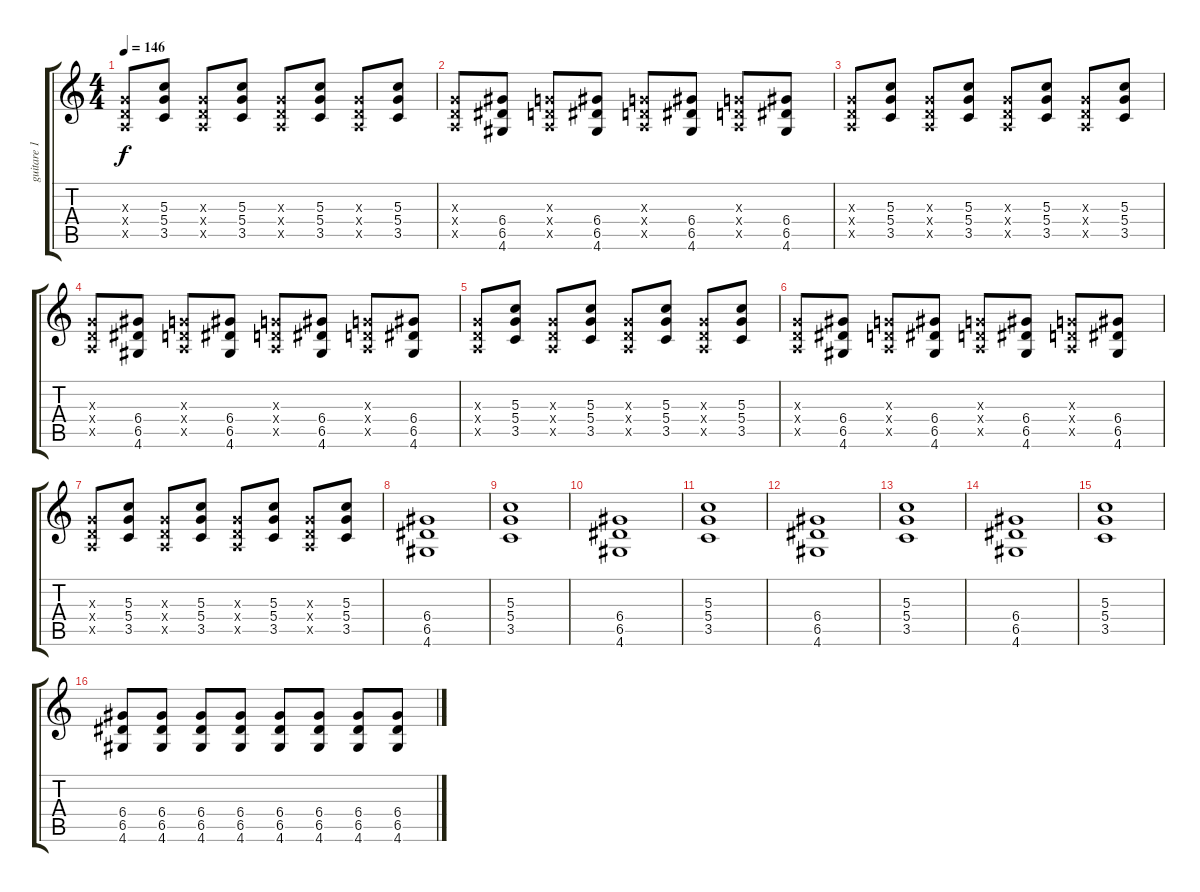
\track ("guitare 1" "guitare 1") {instrument electricguitarmuted}
\staff {score tabs}
\tuning (E4 B3 G3 D3 A2 E2) {hide}
\ts (4 4)
\tempo 146
\clef g2
\ks c
(0.3{x} 0.4{x} 0.5{x}).8{dy f volume 10} (5.3 5.4 3.5).8 (0.3{x} 0.4{x} 0.5{x}).8 (5.3 5.4 3.5).8 (0.3{x} 0.4{x} 0.5{x}).8 (5.3 5.4 3.5).8 (0.3{x} 0.4{x} 0.5{x}).8 (5.3 5.4 3.5).8 |
(0.3{x} 0.4{x} 0.5{x}).8{volume 10} (6.4 6.5 4.6).8 (0.3{x} 0.4{x} 0.5{x}).8 (6.4 6.5 4.6).8 (0.3{x} 0.4{x} 0.5{x}).8 (6.4 6.5 4.6).8 (0.3{x} 0.4{x} 0.5{x}).8 (6.4 6.5 4.6).8 |
(0.3{x} 0.4{x} 0.5{x}).8{volume 10} (5.3 5.4 3.5).8 (0.3{x} 0.4{x} 0.5{x}).8 (5.3 5.4 3.5).8 (0.3{x} 0.4{x} 0.5{x}).8 (5.3 5.4 3.5).8 (0.3{x} 0.4{x} 0.5{x}).8 (5.3 5.4 3.5).8 |
(0.3{x} 0.4{x} 0.5{x}).8{volume 10} (6.4 6.5 4.6).8 (0.3{x} 0.4{x} 0.5{x}).8 (6.4 6.5 4.6).8 (0.3{x} 0.4{x} 0.5{x}).8 (6.4 6.5 4.6).8 (0.3{x} 0.4{x} 0.5{x}).8 (6.4 6.5 4.6).8 |
(0.3{x} 0.4{x} 0.5{x}).8{volume 10} (5.3 5.4 3.5).8 (0.3{x} 0.4{x} 0.5{x}).8 (5.3 5.4 3.5).8 (0.3{x} 0.4{x} 0.5{x}).8 (5.3 5.4 3.5).8 (0.3{x} 0.4{x} 0.5{x}).8 (5.3 5.4 3.5).8 |
(0.3{x} 0.4{x} 0.5{x}).8{volume 10} (6.4 6.5 4.6).8 (0.3{x} 0.4{x} 0.5{x}).8 (6.4 6.5 4.6).8 (0.3{x} 0.4{x} 0.5{x}).8 (6.4 6.5 4.6).8 (0.3{x} 0.4{x} 0.5{x}).8 (6.4 6.5 4.6).8 |
(0.3{x} 0.4{x} 0.5{x}).8{volume 10} (5.3 5.4 3.5).8 (0.3{x} 0.4{x} 0.5{x}).8 (5.3 5.4 3.5).8 (0.3{x} 0.4{x} 0.5{x}).8 (5.3 5.4 3.5).8 (0.3{x} 0.4{x} 0.5{x}).8 (5.3 5.4 3.5).8 |
(6.4 6.5 4.6).1{volume 12} |
(5.3 5.4 3.5).1 |
(6.4 6.5 4.6).1 |
(5.3 5.4 3.5).1 |
(6.4 6.5 4.6).1 |
(5.3 5.4 3.5).1 |
(6.4 6.5 4.6).1 |
(5.3 5.4 3.5).1 |
(6.4 6.5 4.6).8 (6.4 6.5 4.6).8 (6.4 6.5 4.6).8 (6.4 6.5 4.6).8 (6.4 6.5 4.6).8 (6.4 6.5 4.6).8 (6.4 6.5 4.6).8 (6.4 6.5 4.6).8
